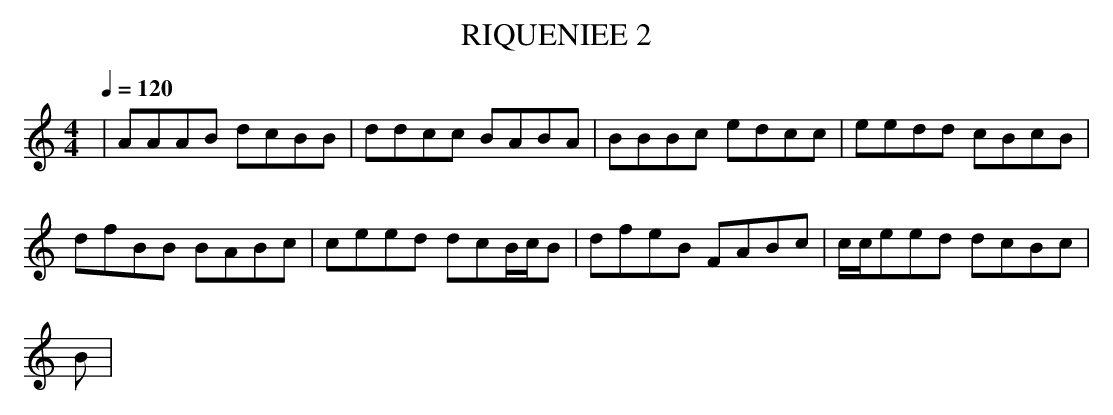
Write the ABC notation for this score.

X:1
T:RIQUENIEE 2
M:4/4
L:1/8
Q:1/4=120
K:C
|AAAB dcBB|ddcc BABA|BBBc edcc|eedd cBcB|
dfBB BABc|ceed dcB/2c/2B|dfeB FABc|c/2c/2eed dcBc|
B|
